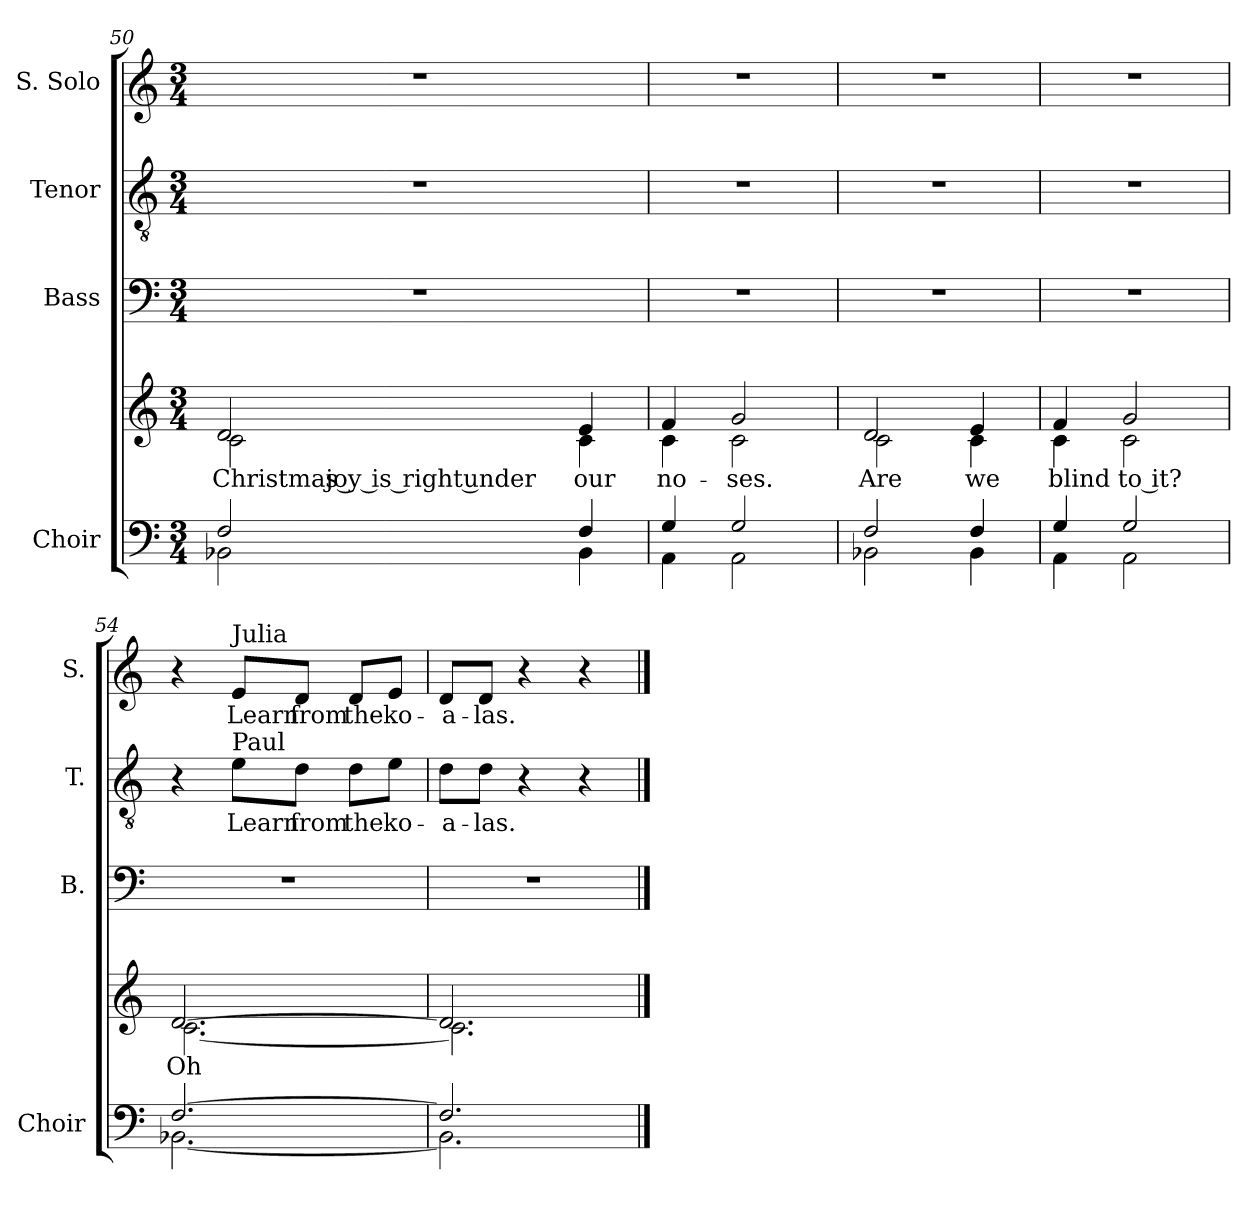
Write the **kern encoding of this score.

**kern	**kern	**text	**kern	**kern	**text	**kern	**text
*part4	*part4	*part4	*part3	*part2	*part2	*part1	*part1
*staff5	*staff4	*staff4	*staff3	*staff2	*staff2	*staff1	*staff1
*I"Choir	*	*	*I"Bass	*I"Tenor	*	*I"S. Solo	*
*I'Choir	*	*	*I'B.	*I'T.	*	*I'S.	*
*clefF4	*clefG2	*	*clefF4	*clefGv2	*	*clefG2	*
*	*	*	*	*ITrd7c12	*	*	*
*k[]	*k[]	*	*k[]	*k[]	*	*k[]	*
*C:	*C:	*	*C:	*C:	*	*C:	*
*M3/4	*M3/4	*	*M3/4	*M3/4	*	*M3/4	*
=50	=50	=50	=50	=50	=50	=50	=50
*^	*	*	*	*	*	*	*
!	!	!	!LO:LY:b:color=#000000	!LO:N:vis=1	!LO:N:vis=1	!	!LO:N:vis=1	!
*	*	*^	*	*	*	*	*	*
2Fi/	2BB-Xi\	2di/	2ci\	Christmas joy is right under	2.r	2.r	.	2.r	.
!	!	!	!	!LO:LY:b:color=#000000	!	!	!	!	!
4Fi/	4BB-i\	4ei/	4ci\	our	.	.	.	.	.
=51	=51	=51	=51	=51	=51	=51	=51	=51	=51
!	!	!	!	!LO:LY:b:color=#000000	!LO:N:vis=1	!LO:N:vis=1	!	!LO:N:vis=1	!
4Gi/	4AAi\	4fi/	4ci\	no-	2.r	2.r	.	2.r	.
!	!	!	!	!LO:LY:b:color=#000000	!	!	!	!	!
2Gi/	2AAi\	2gi/	2ci\	-ses.	.	.	.	.	.
!!LO:LB:g=z
=52	=52	=52	=52	=52	=52	=52	=52	=52	=52
!	!	!	!	!LO:LY:b:color=#000000	!LO:N:vis=1	!LO:N:vis=1	!	!LO:N:vis=1	!
2Fi/	2BB-Xi\	2di/	2ci\	Are	2.r	2.r	.	2.r	.
!	!	!	!	!LO:LY:b:color=#000000	!	!	!	!	!
4Fi/	4BB-i\	4ei/	4ci\	we	.	.	.	.	.
=53	=53	=53	=53	=53	=53	=53	=53	=53	=53
!	!	!	!	!LO:LY:b:color=#000000	!LO:N:vis=1	!LO:N:vis=1	!	!LO:N:vis=1	!
4Gi/	4AAi\	4fi/	4ci\	blind	2.r	2.r	.	2.r	.
!	!	!	!	!LO:LY:b:color=#000000	!	!	!	!	!
2Gi/	2AAi\	2gi/	2ci\	to it?	.	.	.	.	.
=54	=54	=54	=54	=54	=54	=54	=54	=54	=54
!	!	!	!	!LO:LY:b:color=#000000	!LO:N:vis=1	!	!	!	!
[2.Fi/	[2.BB-Xi\	[2.di/	[2.ci\	Oh	2.r	4r	.	4r	.
!	!	!	!	!	!	!	!LO:LY:b:color=#000000	!	!
!	!	!	!	!	!	!	!	!LO:TX:a:t=Julia	!
!	!	!	!	!	!	!LO:TX:a:t=Paul	!	!	!
!	!	!	!	!	!	!	!	!	!LO:LY:b:color=#000000
.	.	.	.	.	.	8Ei\L	Learn	8ei/L	Learn
!	!	!	!	!	!	!	!LO:LY:b:color=#000000	!	!
!	!	!	!	!	!	!	!	!	!LO:LY:b:color=#000000
.	.	.	.	.	.	8Di\J	from	8di/J	from
!	!	!	!	!	!	!	!LO:LY:b:color=#000000	!	!
!	!	!	!	!	!	!	!	!	!LO:LY:b:color=#000000
.	.	.	.	.	.	8Di\L	the	8di/L	the
!	!	!	!	!	!	!	!LO:LY:b:color=#000000	!	!
!	!	!	!	!	!	!	!	!	!LO:LY:b:color=#000000
.	.	.	.	.	.	8Ei\J	ko-	8ei/J	ko-
=55	=55	=55	=55	=55	=55	=55	=55	=55	=55
!	!	!	!	!	!LO:N:vis=1	!	!	!	!
!	!	!	!	!	!	!	!LO:LY:b:color=#000000	!	!
!	!	!	!	!	!	!	!	!	!LO:LY:b:color=#000000
2.Fi/]	2.BB-i\]	2.di/]	2.ci\]	.	2.r	8Di\L	-a-	8di/L	-a-
!	!	!	!	!	!	!	!LO:LY:b:color=#000000	!	!
!	!	!	!	!	!	!	!	!	!LO:LY:b:color=#000000
.	.	.	.	.	.	8Di\J	-las.	8di/J	-las.
.	.	.	.	.	.	4r	.	4r	.
.	.	.	.	.	.	4r	.	4r	.
*v	*v	*	*	*	*	*	*	*	*
*	*v	*v	*	*	*	*	*	*
==	==	==	==	==	==	==	==
*-	*-	*-	*-	*-	*-	*-	*-
